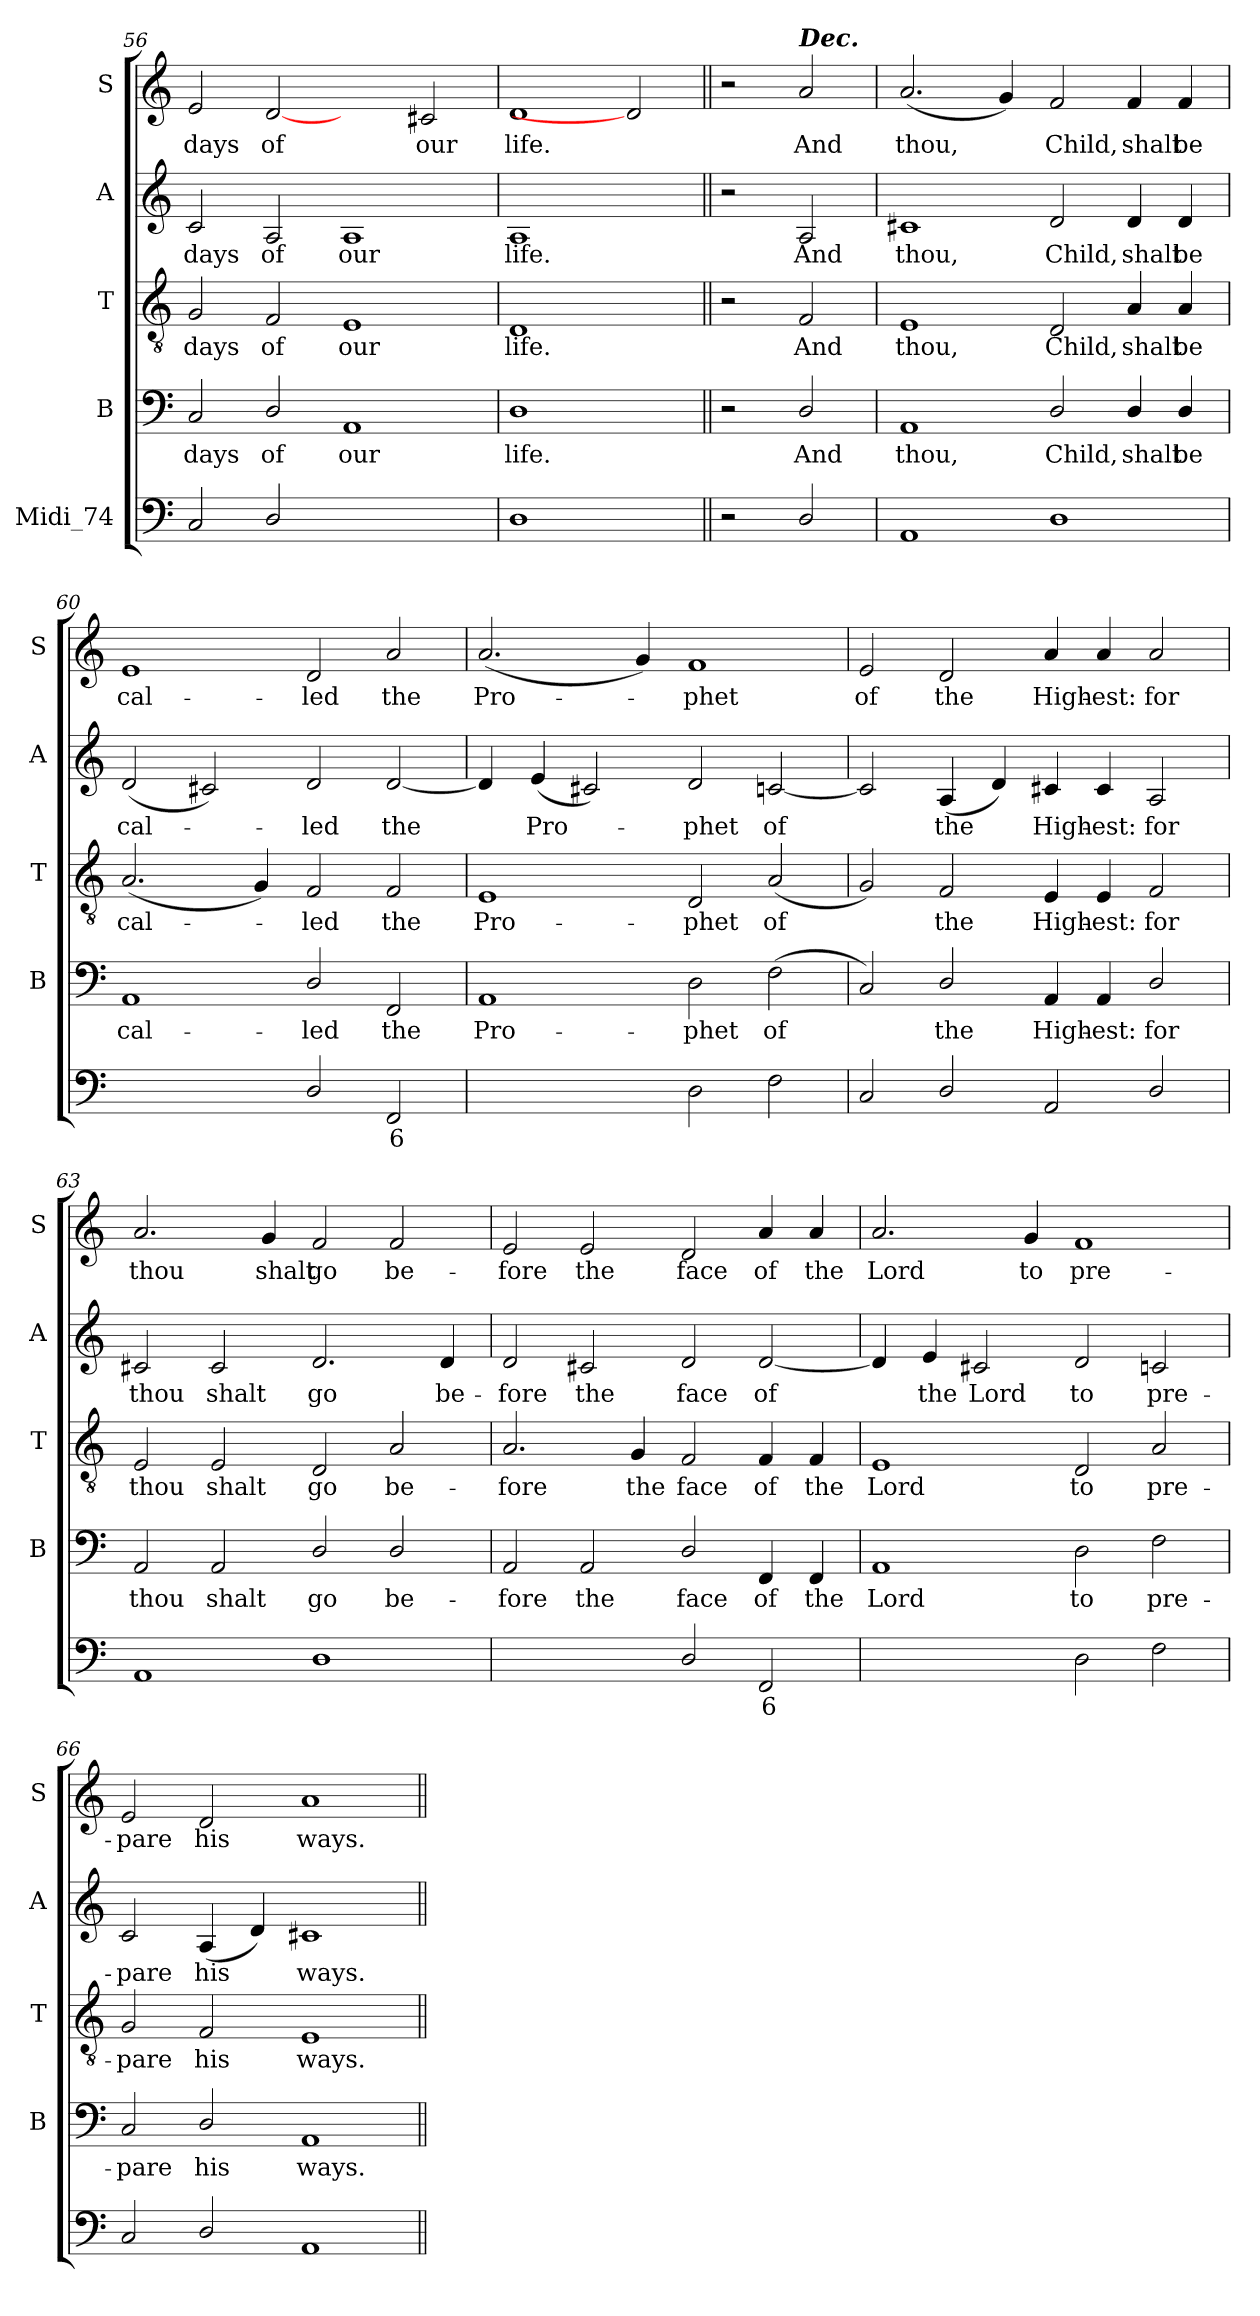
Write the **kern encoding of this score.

**kern	**text	**kern	**text	**kern	**text	**kern	**text	**kern	**text
*part5	*part5	*part4	*part4	*part3	*part3	*part2	*part2	*part1	*part1
*staff5	*staff5	*staff4	*staff4	*staff3	*staff3	*staff2	*staff2	*staff1	*staff1
*I"Midi_74	*	*I"B	*	*I"T	*	*I"A	*	*I"S	*
*	*	*I'B	*	*I'T	*	*I'A	*	*I'S	*
*clefF4	*	*clefF4	*	*clefGv2	*	*clefG2	*	*clefG2	*
*k[]	*	*k[]	*	*k[]	*	*k[]	*	*k[]	*
=56	=56	=56	=56	=56	=56	=56	=56	=56	=56
!	!	!	!LO:LY:b	!	!LO:LY:b	!	!LO:LY:b	!	!LO:LY:b
2C/	.	2C/	days	2G/	days	2c/	days	2e/	days
!	!	!	!LO:LY:b	!	!LO:LY:b	!	!LO:LY:b	!	!LO:LY:b
2D/	.	2D/	of	2F/	of	2A/	of	[2d	of
!	!LO:LY:b	!	!LO:LY:b	!	!LO:LY:b	!	!LO:LY:b	!	!
[2AA/yy	4	1AA	our	1E	our	1A	our	2ryy	.
!	!LO:LY:b	!	!	!	!	!	!	!	!LO:LY:b
2AA/yy]	3	.	.	.	.	.	.	2c#X/	our
=57	=57	=57	=57	=57	=57	=57	=57	=57	=57
!	!	!	!LO:LY:b	!	!LO:LY:b	!	!LO:LY:b	!	!LO:LY:b
1D	.	1D	life.	1D	life.	1A	life.	1d	life.
2ryy	.	2ryy	.	2ryy	.	2ryy	.	2d]	.
!!LO:LB:g=z
=58||	=58||	=58||	=58||	=58||	=58||	=58||	=58||	=58||	=58||
2r	.	2r	.	2r	.	2r	.	2r	.
!	!	!	!	!	!	!	!	!LO:TX:a:Bi:t=Dec.	!
!	!	!	!LO:LY:b	!	!LO:LY:b	!	!LO:LY:b	!	!LO:LY:b
2D/	.	2D/	And	2F/	And	2A/	And	2a/	And
=59	=59	=59	=59	=59	=59	=59	=59	=59	=59
!	!	!	!LO:LY:b	!	!LO:LY:b	!	!LO:LY:b	!	!LO:LY:b
1AA	.	1AA	thou,	1E	thou,	1c#X	thou,	(<2.a/	thou,
.	.	.	.	.	.	.	.	4g/)	.
!	!	!	!LO:LY:b	!	!LO:LY:b	!	!LO:LY:b	!	!LO:LY:b
1D	.	2D/	Child,	2D/	Child,	2d/	Child,	2f/	Child,
!	!	!	!LO:LY:b	!	!LO:LY:b	!	!LO:LY:b	!	!LO:LY:b
.	.	4D/	shalt	4A/	shalt	4d/	shalt	4f/	shalt
!	!	!	!LO:LY:b	!	!LO:LY:b	!	!LO:LY:b	!	!LO:LY:b
.	.	4D/	be	4A/	be	4d/	be	4f/	be
=60	=60	=60	=60	=60	=60	=60	=60	=60	=60
!	!LO:LY:b	!	!LO:LY:b	!	!LO:LY:b	!	!LO:LY:b	!	!LO:LY:b
[2AA/yy	4	1AA	cal-	(<2.A/	cal-	(<2d/	cal-	1e	cal-
!	!LO:LY:b	!	!	!	!	!	!	!	!
2AA/yy]	3	.	.	.	.	2c#X/)	.	.	.
.	.	.	.	4G/)	.	.	.	.	.
!	!	!	!LO:LY:b	!	!LO:LY:b	!	!LO:LY:b	!	!LO:LY:b
2D/	.	2D/	-led	2F/	led	2d/	led	2d/	-led
!	!LO:LY:b	!	!LO:LY:b	!	!LO:LY:b	!	!LO:LY:b	!	!LO:LY:b
2FF/	6	2FF/	the	2F/	the	[2d/	the	2a/	the
=61	=61	=61	=61	=61	=61	=61	=61	=61	=61
!	!LO:LY:b	!	!LO:LY:b	!	!LO:LY:b	!	!	!	!LO:LY:b
[2AA/yy	4	1AA	Pro-	1E	Pro-	4d/]	.	(<2.a/	Pro-
!	!	!	!	!	!	!	!LO:LY:b	!	!
.	.	.	.	.	.	(<4e/	Pro-	.	.
!	!LO:LY:b	!	!	!	!	!	!	!	!
2AA/yy]	3	.	.	.	.	2c#X/)	.	.	.
.	.	.	.	.	.	.	.	4g/)	.
!	!	!	!LO:LY:b	!	!LO:LY:b	!	!LO:LY:b	!	!LO:LY:b
2D\	.	2D\	-phet	2D/	-phet	2d/	phet	1f	phet
!	!	!	!LO:LY:b	!	!LO:LY:b	!	!LO:LY:b	!	!
2F\	.	(<2F\	of	(<2A/	of	[2cn/	of	.	.
=62	=62	=62	=62	=62	=62	=62	=62	=62	=62
!	!	!	!	!	!	!	!	!	!LO:LY:b
2C/	.	2C/)	.	2G/)	.	2c/]	.	2e/	of
!	!	!	!LO:LY:b	!	!LO:LY:b	!	!LO:LY:b	!	!LO:LY:b
2D/	.	2D/	the	2F/	the	(<4A/	the	2d/	the
.	.	.	.	.	.	4d/)	.	.	.
!	!	!	!LO:LY:b	!	!LO:LY:b	!	!LO:LY:b	!	!LO:LY:b
2AA/	.	4AA/	High-	4E/	High-	4c#X/	High-	4a/	High-
!	!	!	!LO:LY:b	!	!LO:LY:b	!	!LO:LY:b	!	!LO:LY:b
.	.	4AA/	-est:	4E/	-est:	4c#/	-est:	4a/	-est:
!	!	!	!LO:LY:b	!	!LO:LY:b	!	!LO:LY:b	!	!LO:LY:b
2D/	.	2D/	for	2F/	for	2A/	for	2a/	for
!!LO:LB:g=z
=63	=63	=63	=63	=63	=63	=63	=63	=63	=63
!	!	!	!LO:LY:b	!	!LO:LY:b	!	!LO:LY:b	!	!LO:LY:b
1AA	.	2AA/	thou	2E/	thou	2c#X/	thou	2.a/	thou
!	!	!	!LO:LY:b	!	!LO:LY:b	!	!LO:LY:b	!	!
.	.	2AA/	shalt	2E/	shalt	2c#/	shalt	.	.
!	!	!	!	!	!	!	!	!	!LO:LY:b
.	.	.	.	.	.	.	.	4g/	shalt
!	!	!	!LO:LY:b	!	!LO:LY:b	!	!LO:LY:b	!	!LO:LY:b
1D	.	2D/	go	2D/	go	2.d/	go	2f/	go
!	!	!	!LO:LY:b	!	!LO:LY:b	!	!	!	!LO:LY:b
.	.	2D/	be-	2A/	be-	.	.	2f/	be-
!	!	!	!	!	!	!	!LO:LY:b	!	!
.	.	.	.	.	.	4d/	be-	.	.
=64	=64	=64	=64	=64	=64	=64	=64	=64	=64
!	!LO:LY:b	!	!LO:LY:b	!	!LO:LY:b	!	!LO:LY:b	!	!LO:LY:b
[2AA/yy	4	2AA/	-fore	2.A/	-fore	2d/	-fore	2e/	-fore
!	!LO:LY:b	!	!LO:LY:b	!	!	!	!LO:LY:b	!	!LO:LY:b
2AA/yy]	3	2AA/	the	.	.	2c#X/	the	2e/	the
!	!	!	!	!	!LO:LY:b	!	!	!	!
.	.	.	.	4G/	the	.	.	.	.
!	!	!	!LO:LY:b	!	!LO:LY:b	!	!LO:LY:b	!	!LO:LY:b
2D/	.	2D/	face	2F/	face	2d/	face	2d/	face
!	!LO:LY:b	!	!LO:LY:b	!	!LO:LY:b	!	!LO:LY:b	!	!LO:LY:b
2FF/	6	4FF/	of	4F/	of	[2d/	of	4a/	of
!	!	!	!LO:LY:b	!	!LO:LY:b	!	!	!	!LO:LY:b
.	.	4FF/	the	4F/	the	.	.	4a/	the
=65	=65	=65	=65	=65	=65	=65	=65	=65	=65
!	!LO:LY:b	!	!LO:LY:b	!	!LO:LY:b	!	!	!	!LO:LY:b
[2AA/yy	4	1AA	Lord	1E	Lord	4d/]	.	2.a/	Lord
!	!	!	!	!	!	!	!LO:LY:b	!	!
.	.	.	.	.	.	4e/	the	.	.
!	!LO:LY:b	!	!	!	!	!	!LO:LY:b	!	!
2AA/yy]	3	.	.	.	.	2c#X/	Lord	.	.
!	!	!	!	!	!	!	!	!	!LO:LY:b
.	.	.	.	.	.	.	.	4g/	to
!	!	!	!LO:LY:b	!	!LO:LY:b	!	!LO:LY:b	!	!LO:LY:b
2D\	.	2D\	to	2D/	to	2d/	to	1f	pre-
!	!	!	!LO:LY:b	!	!LO:LY:b	!	!LO:LY:b	!	!
2F\	.	2F\	pre-	2A/	pre-	2cn/	pre-	.	.
=66	=66	=66	=66	=66	=66	=66	=66	=66	=66
!	!	!	!LO:LY:b	!	!LO:LY:b	!	!LO:LY:b	!	!LO:LY:b
2C/	.	2C/	-pare	2G/	-pare	2c/	-pare	2e/	-pare
!	!	!	!LO:LY:b	!	!LO:LY:b	!	!LO:LY:b	!	!LO:LY:b
2D/	.	2D/	his	2F/	his	(<4A/	his	2d/	his
.	.	.	.	.	.	4d/)	.	.	.
!	!	!	!LO:LY:b	!	!LO:LY:b	!	!LO:LY:b	!	!LO:LY:b
1AA	.	1AA	ways.	1E	ways.	1c#X	ways.	1a	ways.
=||	=||	=||	=||	=||	=||	=||	=||	=||	=||
*-	*-	*-	*-	*-	*-	*-	*-	*-	*-
